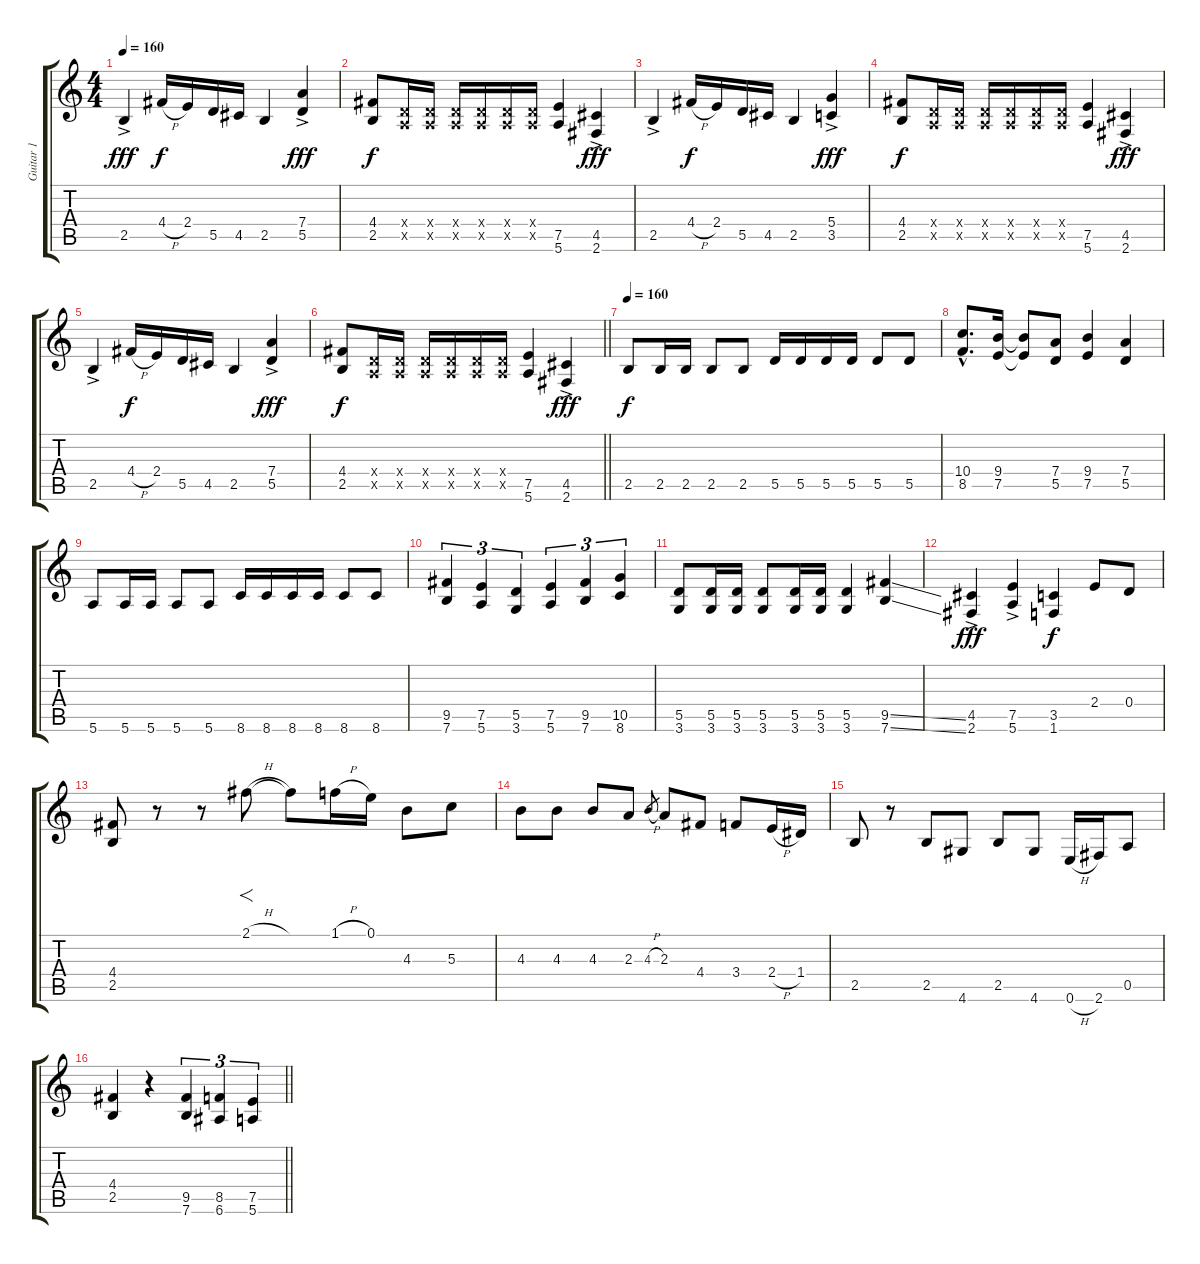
\track ("Guitar 1" "Guitar 1") {instrument distortionguitar}
\staff {score tabs}
\tuning (E4 B3 G3 D3 A2 E2) {hide}
\ts (4 4)
\tempo 160
\clef g2
\ks c
2.5{ac}.4{dy fff} 4.4{h}.16{dy f} 2.4.16 5.5.16 4.5.16 2.5.4 (7.4{ac} 5.5{ac}).4{dy fff} |
(4.4 2.5).8{dy f} (0.4{x} 0.5{x}).16 (0.4{x} 0.5{x}).16 (0.4{x} 0.5{x}).16 (0.4{x} 0.5{x}).16 (0.4{x} 0.5{x}).16 (0.4{x} 0.5{x}).16 (7.5 5.6).4 (4.5{ac} 2.6{ac}).4{dy fff} |
2.5{ac}.4 4.4{h}.16{dy f} 2.4.16 5.5.16 4.5.16 2.5.4 (5.4{ac} 3.5{ac}).4{dy fff} |
(4.4 2.5).8{dy f} (0.4{x} 0.5{x}).16 (0.4{x} 0.5{x}).16 (0.4{x} 0.5{x}).16 (0.4{x} 0.5{x}).16 (0.4{x} 0.5{x}).16 (0.4{x} 0.5{x}).16 (7.5 5.6).4 (4.5{ac} 2.6{ac}).4{dy fff} |
2.5{ac}.4 4.4{h}.16{dy f} 2.4.16 5.5.16 4.5.16 2.5.4 (7.4{ac} 5.5{ac}).4{dy fff} |
\barLineRight lightlight
(4.4 2.5).8{dy f} (0.4{x} 0.5{x}).16 (0.4{x} 0.5{x}).16 (0.4{x} 0.5{x}).16 (0.4{x} 0.5{x}).16 (0.4{x} 0.5{x}).16 (0.4{x} 0.5{x}).16 (7.5 5.6).4 (4.5{ac} 2.6{ac}).4{dy fff} |
\tempo 160
2.5.8{dy f instrument overdrivenguitar} 2.5.16 2.5.16 2.5.8 2.5.8 5.5.16 5.5.16 5.5.16 5.5.16 5.5.8 5.5.8 |
(10.4{hac} 8.5{hac}).8{d} (9.4 7.5).16 (9.4{t} 7.5{t}).8 (7.4 5.5).8 (9.4 7.5).4 (7.4 5.5).4 |
5.6.8 5.6.16 5.6.16 5.6.8 5.6.8 8.6.16 8.6.16 8.6.16 8.6.16 8.6.8 8.6.8 |
(9.5 7.6).4{tu (3 2)} (7.5 5.6).4{tu (3 2)} (5.5 3.6).4{tu (3 2)} (7.5 5.6).4{tu (3 2)} (9.5 7.6).4{tu (3 2)} (10.5 8.6).4{tu (3 2)} |
(5.5 3.6).8 (5.5 3.6).16 (5.5 3.6).16 (5.5 3.6).8 (5.5 3.6).16 (5.5 3.6).16 (5.5 3.6).4 (9.5{ss} 7.6{ss}).4 |
(4.5{ac} 2.6{ac}).4{dy fff} (7.5{ac} 5.6{ac}).4 (3.5 1.6).4{dy f} 2.4.8 0.4.8 |
(4.4 2.5).8 r.8{volume 16} r.8 2.1{h}.8{f} 2.1{t}.8 1.1{h}.16 0.1.16 4.3.8 5.3.8 |
4.3.8 4.3.8 4.3.8 2.3.8 4.3{h}.8{gr} 2.3.8 4.4.8 3.4.8 2.4{h}.16 1.4.16 |
2.5.8 r.8 2.5.8 4.6.8 2.5.8 4.6.8 0.6{h}.16 2.6.16 0.5.8 |
\barLineRight lightlight
(4.4 2.5).4 r.4{volume 13} (9.5 7.6).4{tu (3 2)} (8.5 6.6).4{tu (3 2)} (7.5 5.6).4{tu (3 2)}
